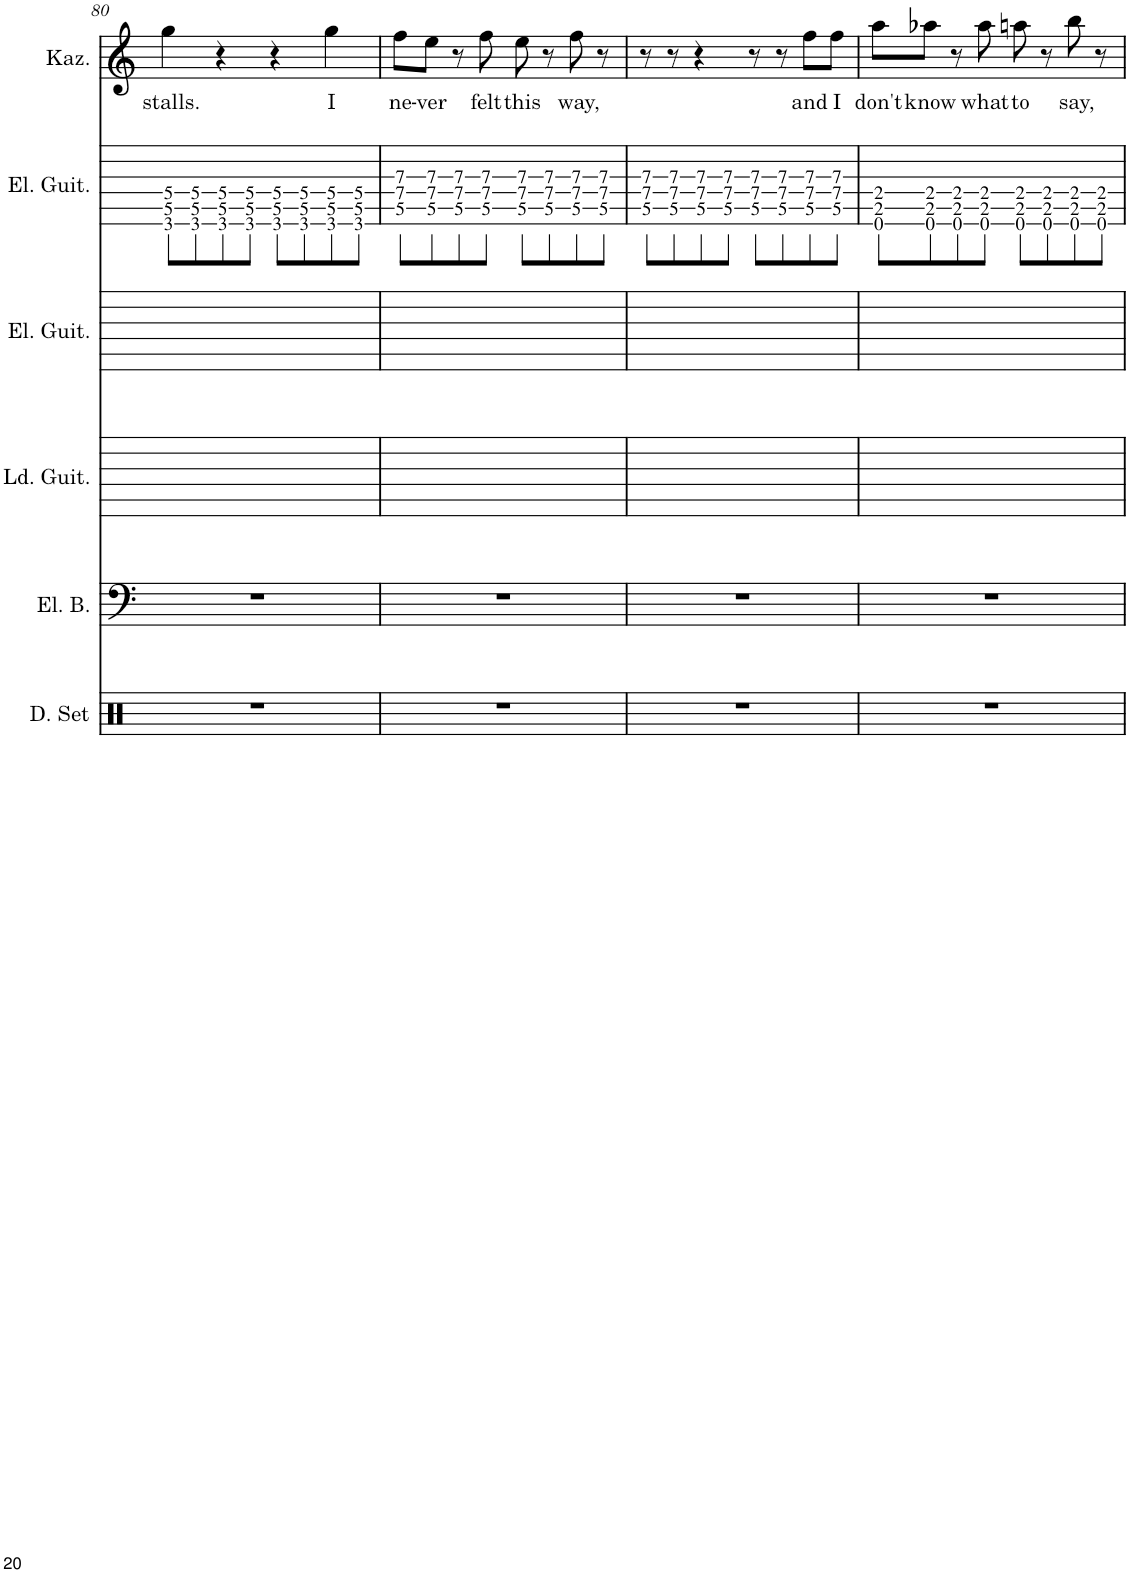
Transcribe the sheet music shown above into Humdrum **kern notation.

**kern	**kern	**kern	**kern	**kern	**kern	**text
*part6	*part5	*part4	*part3	*part2	*part1	*part1
*staff6	*staff5	*staff4	*staff3	*staff2	*staff1	*staff1
*I"Drumset	*I"Electric Bass	*I"Lead Guitar	*I"Electric Guitar	*I"Electric Guitar	*I"Kazoo	*
*I'D. Set	*I'El. B.	*I'Ld. Guit.	*I'El. Guit.	*I'El. Guit.	*I'Kaz.	*
!!LO:PB:g=z
*clefX	*clefF4	*	*	*	*clefG2	*
*	*Trd7c12	*	*	*	*	*
*k[]	*k[]	*k[]	*k[]	*k[]	*k[]	*
*M4/4	*M4/4	*M4/4	*M4/4	*M4/4	*M4/4	*
=80	=80	=80	=80	=80	=80	=80
!	!	!	!	!	!	!LO:LY:b
1r	1r	1r	1r	8GG\ 8D\ 8G\L	4gg\	stalls.
.	.	.	.	8GG\ 8D\ 8G\	.	.
.	.	.	.	8GG\ 8D\ 8G\	4r	.
.	.	.	.	8GG\ 8D\ 8G\J	.	.
.	.	.	.	8GG\ 8D\ 8G\L	4r	.
.	.	.	.	8GG\ 8D\ 8G\	.	.
!	!	!	!	!	!	!LO:LY:b
.	.	.	.	8GG\ 8D\ 8G\	4gg\	I
.	.	.	.	8GG\ 8D\ 8G\J	.	.
=81	=81	=81	=81	=81	=81	=81
!	!	!	!	!	!	!LO:LY:b
1r	1r	1r	1r	8D\ 8A\ 8d\L	8ff\L	ne-
!	!	!	!	!	!	!LO:LY:b
.	.	.	.	8D\ 8A\ 8d\	8ee\J	-ver
.	.	.	.	8D\ 8A\ 8d\	8r	.
!	!	!	!	!	!	!LO:LY:b
.	.	.	.	8D\ 8A\ 8d\J	8ff\	felt
!	!	!	!	!	!	!LO:LY:b
.	.	.	.	8D\ 8A\ 8d\L	8ee\	this
.	.	.	.	8D\ 8A\ 8d\	8r	.
!	!	!	!	!	!	!LO:LY:b
.	.	.	.	8D\ 8A\ 8d\	8ff\	way,
.	.	.	.	8D\ 8A\ 8d\J	8r	.
=82	=82	=82	=82	=82	=82	=82
1r	1r	1r	1r	8D\ 8A\ 8d\L	8r	.
.	.	.	.	8D\ 8A\ 8d\	8r	.
.	.	.	.	8D\ 8A\ 8d\	4r	.
.	.	.	.	8D\ 8A\ 8d\J	.	.
.	.	.	.	8D\ 8A\ 8d\L	8r	.
.	.	.	.	8D\ 8A\ 8d\	8r	.
!	!	!	!	!	!	!LO:LY:b
.	.	.	.	8D\ 8A\ 8d\	8ff\L	and
!	!	!	!	!	!	!LO:LY:b
.	.	.	.	8D\ 8A\ 8d\J	8ff\J	I
=83	=83	=83	=83	=83	=83	=83
!	!	!	!	!	!	!LO:LY:b
1r	1r	1r	1r	8EE\ 8BB\ 8E\L	8aa\L	don't
!	!	!	!	!	!	!LO:LY:b
.	.	.	.	8EE\ 8BB\ 8E\	8aa-X\J	know
.	.	.	.	8EE\ 8BB\ 8E\	8r	.
!	!	!	!	!	!	!LO:LY:b
.	.	.	.	8EE\ 8BB\ 8E\J	8aa-\	what
!	!	!	!	!	!	!LO:LY:b
.	.	.	.	8EE\ 8BB\ 8E\L	8aan\	to
.	.	.	.	8EE\ 8BB\ 8E\	8r	.
!	!	!	!	!	!	!LO:LY:b
.	.	.	.	8EE\ 8BB\ 8E\	8bb\	say,
.	.	.	.	8EE\ 8BB\ 8E\J	8r	.
=	=	=	=	=	=	=
*-	*-	*-	*-	*-	*-	*-
